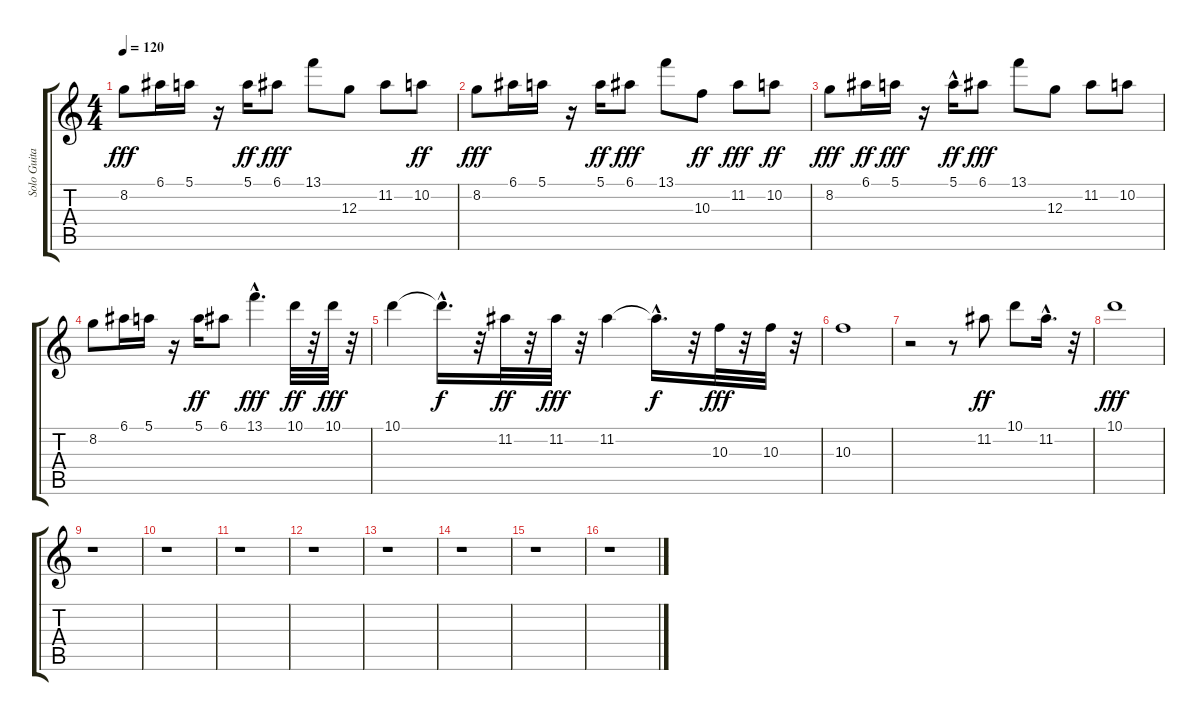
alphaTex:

\track ("Solo Guitar" "Solo Guita") {instrument overdrivenguitar}
\staff {score tabs}
\tuning (E4 B3 G3 D3 A2 E2) {hide}
\ts (4 4)
\tempo 120
\clef g2
\ks c
8.2.8{dy fff instrument overdrivenguitar} 6.1.16 5.1.16 r.16 5.1.16{dy ff} 6.1.8{dy fff} 13.1.8 12.3.8 11.2.8 10.2.8{dy ff} |
8.2.8{dy fff} 6.1.16 5.1.16 r.16 5.1.16{dy ff} 6.1.8{dy fff} 13.1.8 10.3.8{dy ff} 11.2.8{dy fff} 10.2.8{dy ff} |
8.2.8{dy fff} 6.1.16{dy ff} 5.1.16{dy fff} r.16 5.1{hac}.16{dy ff} 6.1.8{dy fff} 13.1.8 12.3.8 11.2.8 10.2.8 |
8.2.8 6.1.16 5.1.16 r.16 5.1.16{dy ff} 6.1.8 13.1{hac}.4{d dy fff} 10.1.32{dy ff} r.32 10.1.32{dy fff} r.32 |
10.1.4 10.1{hac t}.16{d dy f} r.32 11.2.32{dy ff} r.32 11.2.32{dy fff} r.32 11.2.4 11.2{hac t}.16{d dy f} r.32 10.3.32{dy fff} r.32 10.3.32 r.32 |
10.3.1 |
r.2 r.8 11.2.8{dy ff} 10.1.8 11.2{hac}.16{d} r.32 |
10.1.1{dy fff} |
r.1 |
r.1 |
r.1 |
r.1 |
r.1 |
r.1 |
r.1 |
r.1
